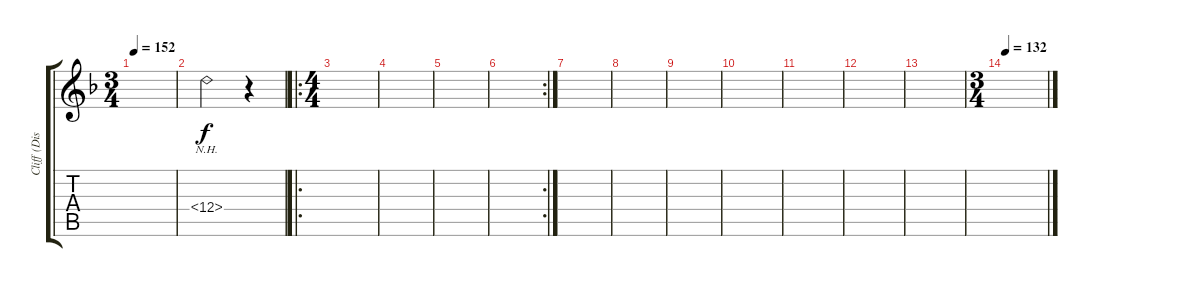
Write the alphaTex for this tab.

\track ("Cliff (Distortion Bass Harmonics)" "Cliff (Dis") {instrument distortionguitar}
\staff {score tabs}
\tuning (E4 B3 G3 D3 A2 E2) {hide}
\ts (3 4)
\tempo 152
\clef g2
\ks f
|
12.4{nh}.2 r.4 |
\ro
\ts (4 4)
|
|
|
\rc 2
|
|
|
|
|
|
|
|
\ts (3 4)
\tempo 132
